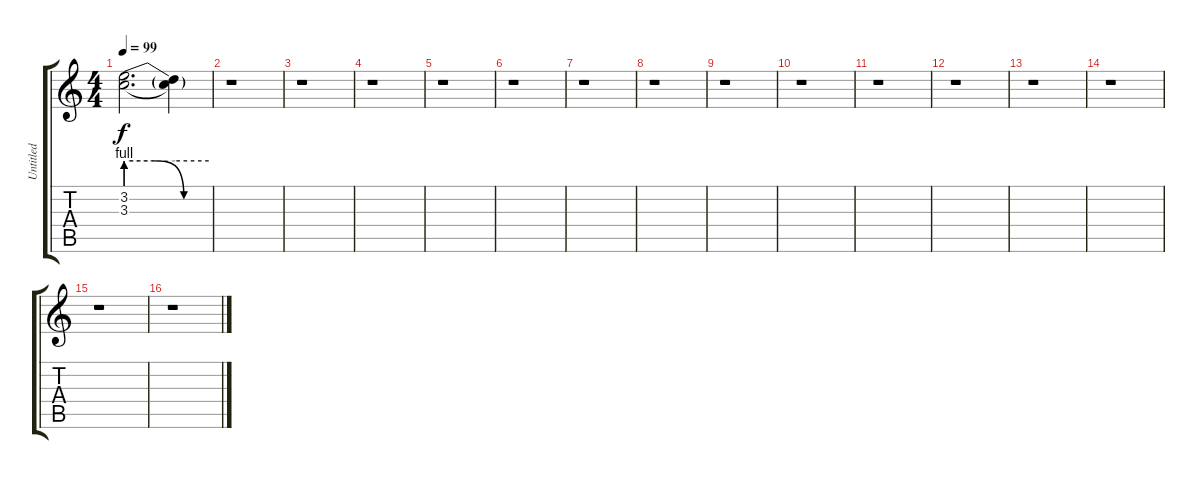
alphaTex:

\track ("Untitled" "Untitled") {instrument acousticguitarnylon}
\staff {score tabs}
\tuning (E4 B3 G3 D3 A2 E2) {hide}
\ts (4 4)
\tempo 99
\clef g2
\ks c
(3.2{be (custom 0 4 20 4 40 0 60 0) t} 3.3{be (hold 0 4 60 4) t}).2{d dy f} (3.2{t} 3.3{be (hold 0 4 60 4) t}).4 |
r.1 |
r.1 |
r.1 |
r.1 |
r.1 |
r.1 |
r.1 |
r.1 |
r.1 |
r.1 |
r.1 |
r.1 |
r.1 |
r.1 |
r.1
